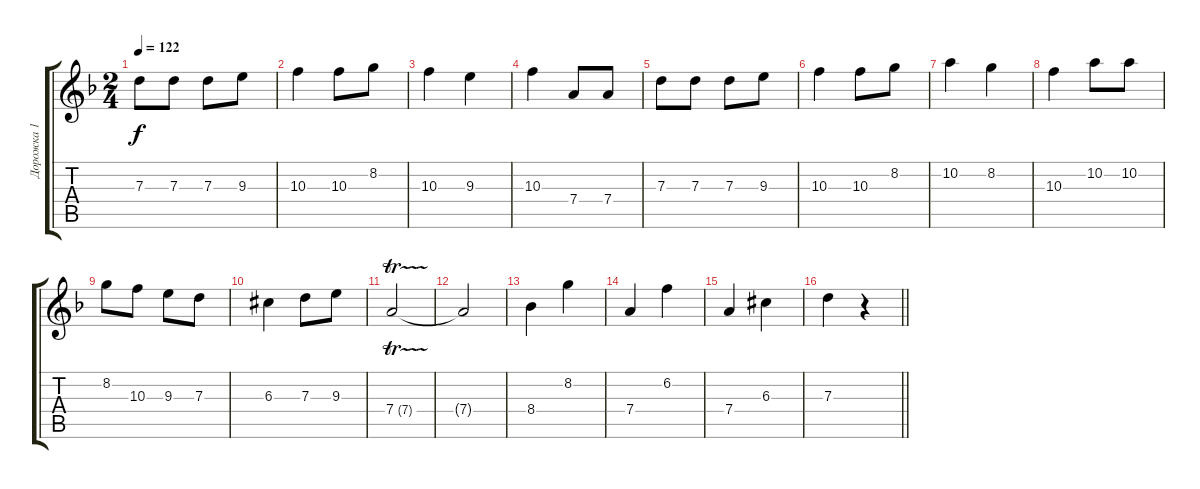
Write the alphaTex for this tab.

\track ("Дорожка 1" "Дорожка 1") {instrument acousticguitarsteel}
\staff {score tabs}
\tuning (E4 B3 G3 D3 A2 E2) {hide}
\ts (2 4)
\tempo 122
\clef g2
\ks f
7.3.8{dy f} 7.3.8 7.3.8 9.3.8 |
10.3.4 10.3.8 8.2.8 |
10.3.4 9.3.4 |
10.3.4 7.4.8 7.4.8 |
7.3.8 7.3.8 7.3.8 9.3.8 |
10.3.4 10.3.8 8.2.8 |
10.2.4 8.2.4 |
10.3.4 10.2.8 10.2.8 |
8.2.8 10.3.8 9.3.8 7.3.8 |
6.3{acc #}.4 7.3.8 9.3.8 |
7.4{tr (7 64)}.2 |
7.4{t}.2 |
8.4.4 8.2.4 |
7.4.4 6.2.4 |
7.4.4 6.3{acc #}.4 |
\barLineRight lightlight
7.3.4 r.4
